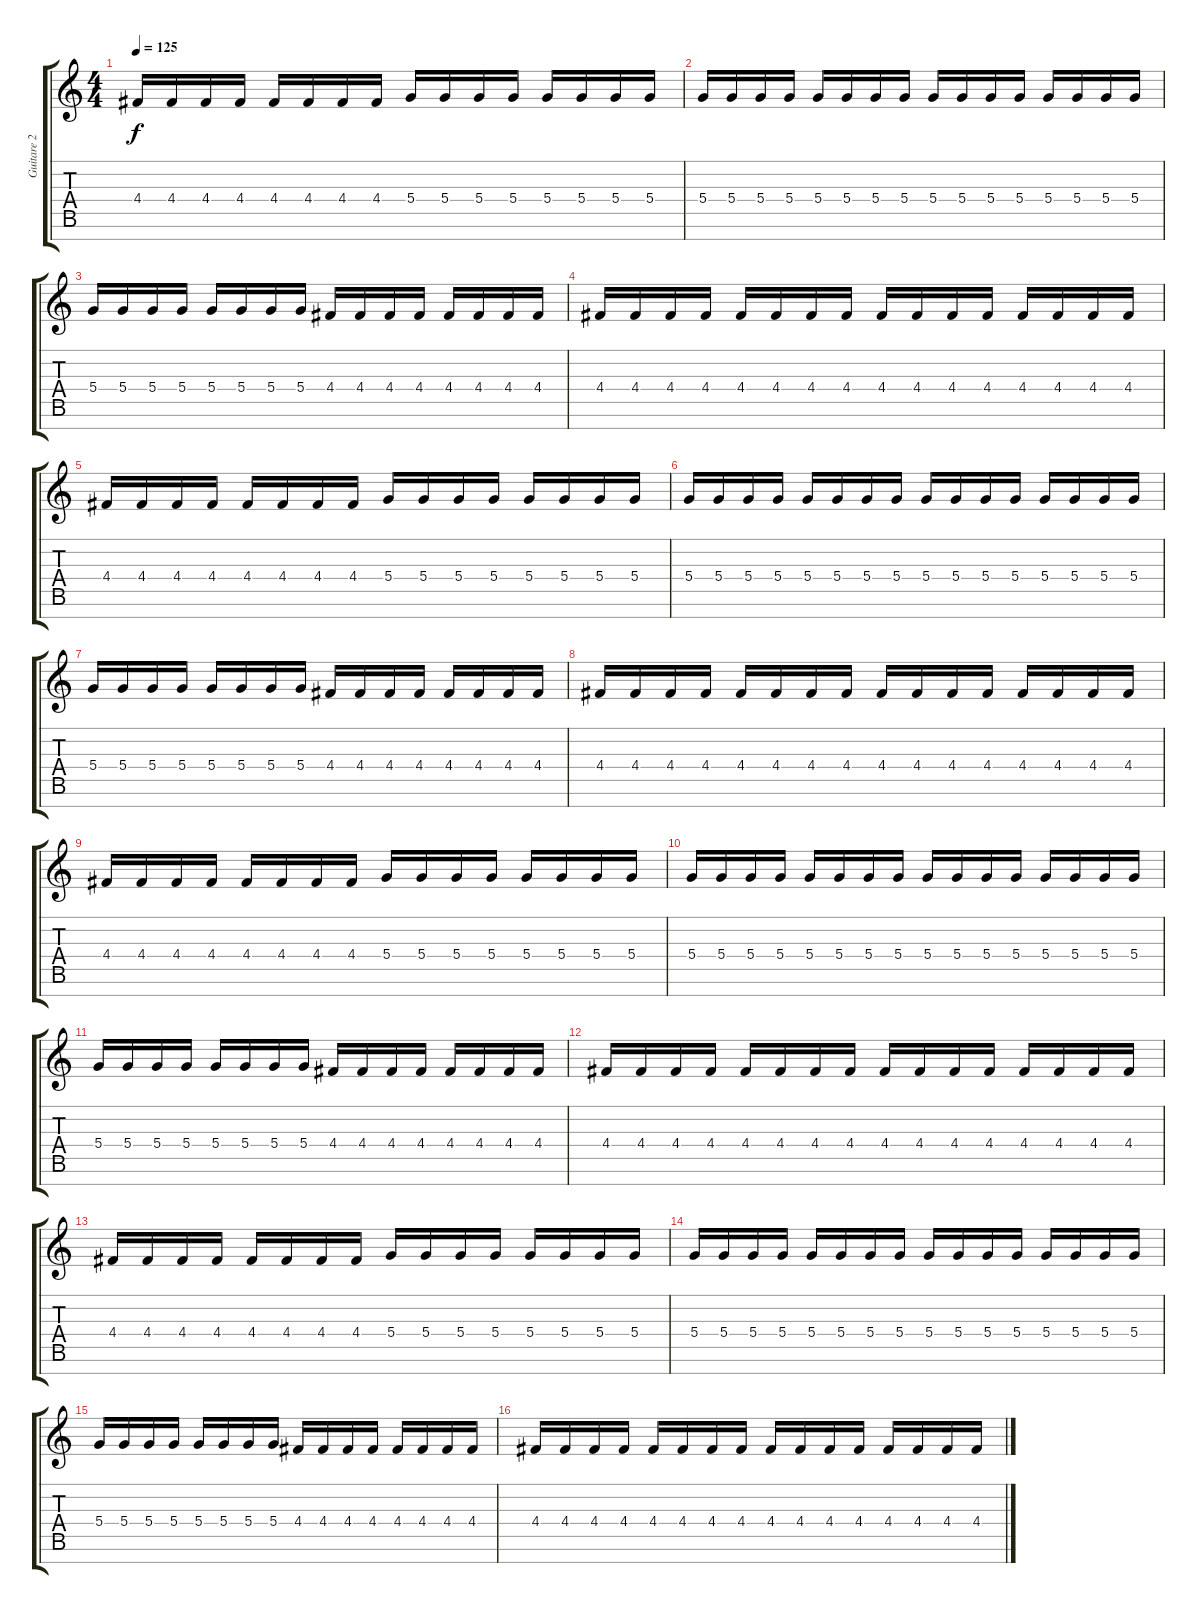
\track ("Guitare 2" "Guitare 2") {instrument distortionguitar}
\staff {score tabs}
\tuning (E4 B3 G3 D3 A2 E2 B1) {hide}
\ts (4 4)
\tempo 125
\clef g2
\ks c
4.4.16{dy f instrument distortionguitar} 4.4.16 4.4.16 4.4.16 4.4.16 4.4.16 4.4.16 4.4.16 5.4.16 5.4.16 5.4.16 5.4.16 5.4.16 5.4.16 5.4.16 5.4.16 |
5.4.16 5.4.16 5.4.16 5.4.16 5.4.16 5.4.16 5.4.16 5.4.16 5.4.16 5.4.16 5.4.16 5.4.16 5.4.16 5.4.16 5.4.16 5.4.16 |
5.4.16 5.4.16 5.4.16 5.4.16 5.4.16 5.4.16 5.4.16 5.4.16 4.4.16 4.4.16 4.4.16 4.4.16 4.4.16 4.4.16 4.4.16 4.4.16 |
4.4.16 4.4.16 4.4.16 4.4.16 4.4.16 4.4.16 4.4.16 4.4.16 4.4.16 4.4.16 4.4.16 4.4.16 4.4.16 4.4.16 4.4.16 4.4.16 |
4.4.16 4.4.16 4.4.16 4.4.16 4.4.16 4.4.16 4.4.16 4.4.16 5.4.16 5.4.16 5.4.16 5.4.16 5.4.16 5.4.16 5.4.16 5.4.16 |
5.4.16 5.4.16 5.4.16 5.4.16 5.4.16 5.4.16 5.4.16 5.4.16 5.4.16 5.4.16 5.4.16 5.4.16 5.4.16 5.4.16 5.4.16 5.4.16 |
5.4.16 5.4.16 5.4.16 5.4.16 5.4.16 5.4.16 5.4.16 5.4.16 4.4.16 4.4.16 4.4.16 4.4.16 4.4.16 4.4.16 4.4.16 4.4.16 |
4.4.16 4.4.16 4.4.16 4.4.16 4.4.16 4.4.16 4.4.16 4.4.16 4.4.16 4.4.16 4.4.16 4.4.16 4.4.16 4.4.16 4.4.16 4.4.16 |
4.4.16 4.4.16 4.4.16 4.4.16 4.4.16 4.4.16 4.4.16 4.4.16 5.4.16 5.4.16 5.4.16 5.4.16 5.4.16 5.4.16 5.4.16 5.4.16 |
5.4.16 5.4.16 5.4.16 5.4.16 5.4.16 5.4.16 5.4.16 5.4.16 5.4.16 5.4.16 5.4.16 5.4.16 5.4.16 5.4.16 5.4.16 5.4.16 |
5.4.16 5.4.16 5.4.16 5.4.16 5.4.16 5.4.16 5.4.16 5.4.16 4.4.16 4.4.16 4.4.16 4.4.16 4.4.16 4.4.16 4.4.16 4.4.16 |
4.4.16 4.4.16 4.4.16 4.4.16 4.4.16 4.4.16 4.4.16 4.4.16 4.4.16 4.4.16 4.4.16 4.4.16 4.4.16 4.4.16 4.4.16 4.4.16 |
4.4.16 4.4.16 4.4.16 4.4.16 4.4.16 4.4.16 4.4.16 4.4.16 5.4.16 5.4.16 5.4.16 5.4.16 5.4.16 5.4.16 5.4.16 5.4.16 |
5.4.16 5.4.16 5.4.16 5.4.16 5.4.16 5.4.16 5.4.16 5.4.16 5.4.16 5.4.16 5.4.16 5.4.16 5.4.16 5.4.16 5.4.16 5.4.16 |
5.4.16 5.4.16 5.4.16 5.4.16 5.4.16 5.4.16 5.4.16 5.4.16 4.4.16 4.4.16 4.4.16 4.4.16 4.4.16 4.4.16 4.4.16 4.4.16 |
4.4.16 4.4.16 4.4.16 4.4.16 4.4.16 4.4.16 4.4.16 4.4.16 4.4.16 4.4.16 4.4.16 4.4.16 4.4.16 4.4.16 4.4.16 4.4.16
